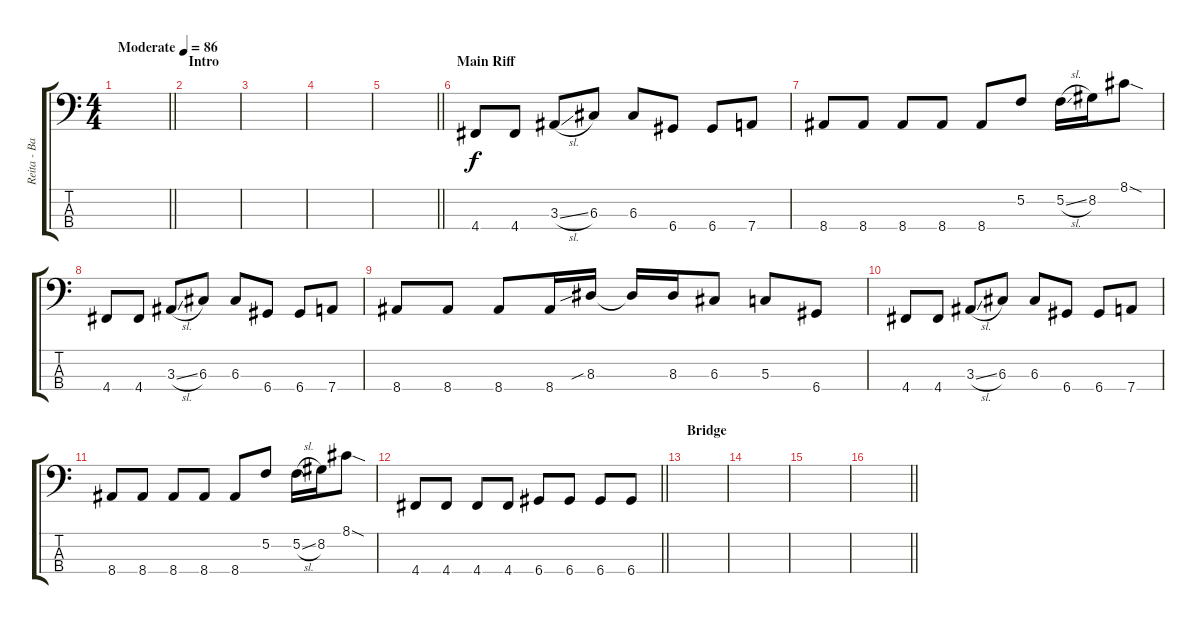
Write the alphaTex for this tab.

\track ("Reita - Bass" "Reita - Ba") {instrument electricbasspick}
\staff {score tabs}
\tuning (F2 C2 G1 D1) {hide}
\ts (4 4)
\tempo (86 "Moderate")
\clef f4
\barLineRight lightlight
\ks c
|
\section ("" "Intro")
|
|
|
\barLineRight lightlight
|
\section ("" "Main Riff")
4.4.8 4.4.8 3.3{sl}.8 6.3.8 6.3.8 6.4.8 6.4.8 7.4.8 |
8.4.8 8.4.8 8.4.8 8.4.8 8.4.8 5.2.8 5.2{sl}.16 8.2.16 8.1{sod}.8 |
4.4.8 4.4.8 3.3{sl}.8 6.3.8 6.3.8 6.4.8 6.4.8 7.4.8 |
8.4.8 8.4.8 8.4.8 8.4.16 8.3{sib}.16 8.3{t}.16 8.3.16 6.3.8 5.3.8 6.4.8 |
4.4.8 4.4.8 3.3{sl}.8 6.3.8 6.3.8 6.4.8 6.4.8 7.4.8 |
8.4.8 8.4.8 8.4.8 8.4.8 8.4.8 5.2.8 5.2{sl}.16 8.2.16 8.1{sod}.8 |
\barLineRight lightlight
4.4.8 4.4.8 4.4.8 4.4.8 6.4.8 6.4.8 6.4.8 6.4.8 |
\section ("" "Bridge")
|
|
|
\barLineRight lightlight
